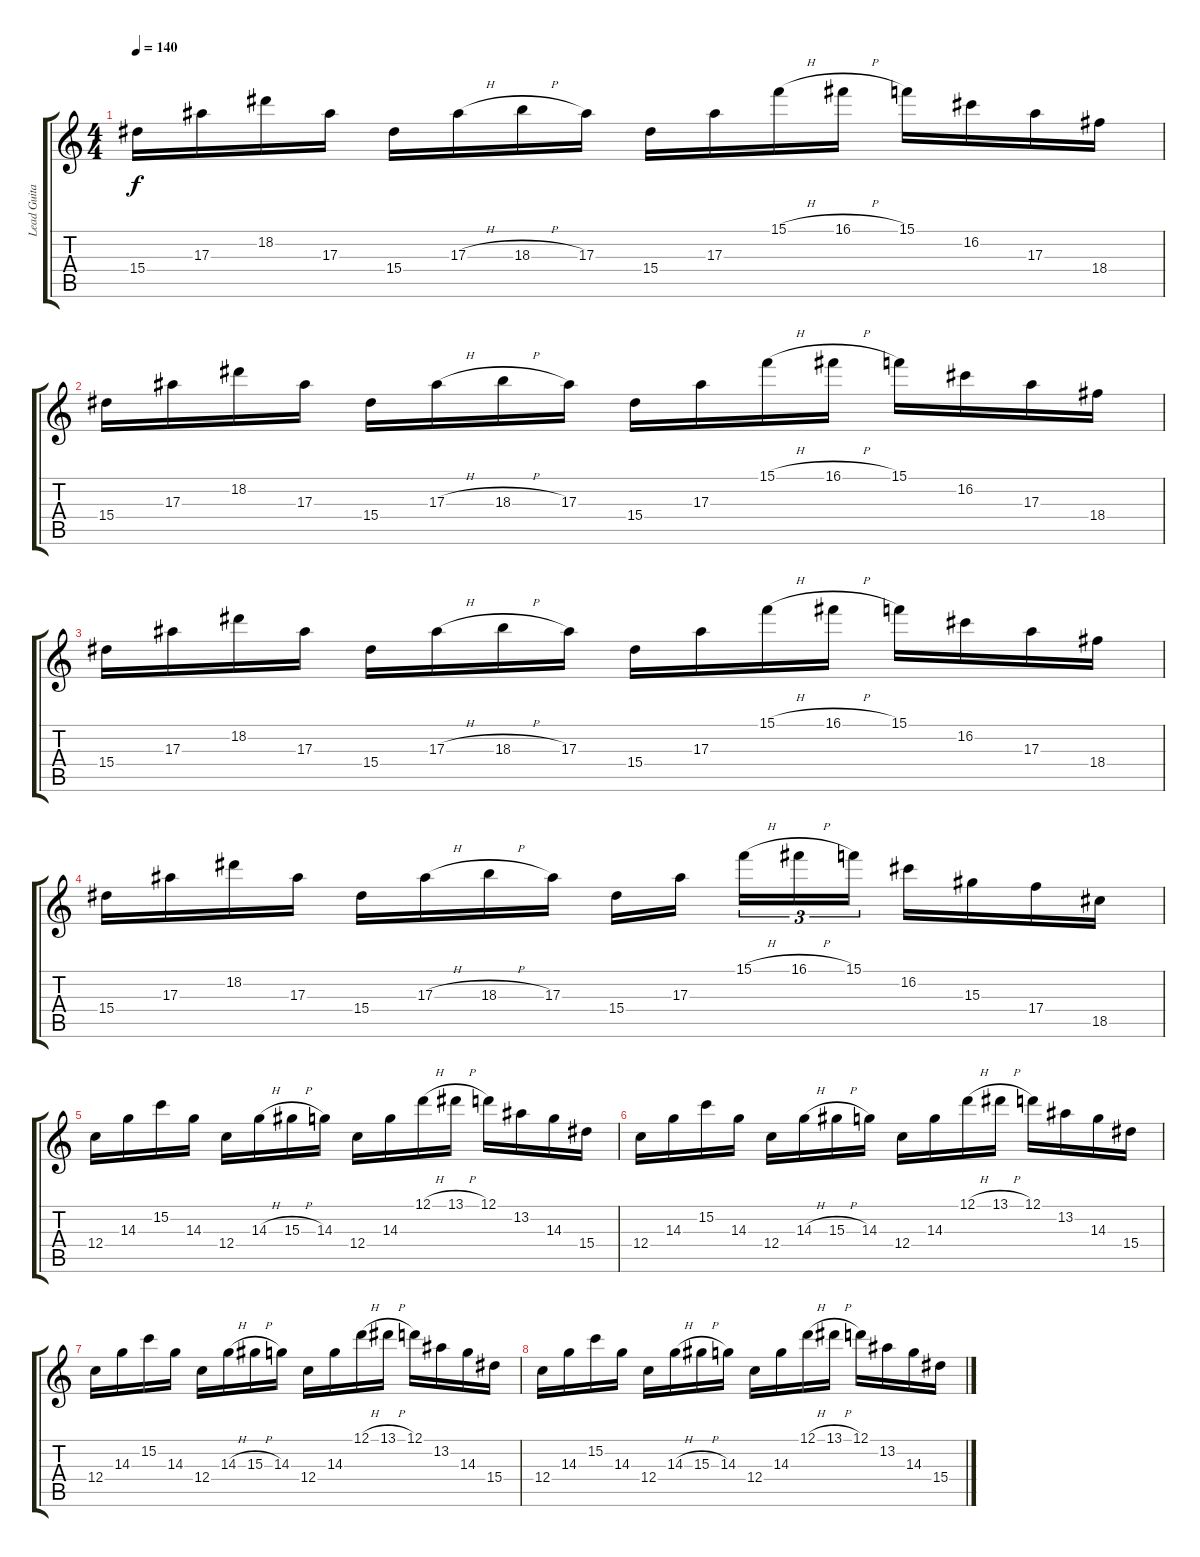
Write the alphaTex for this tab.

\track ("Lead Guitar" "Lead Guita") {instrument distortionguitar}
\staff {score tabs}
\tuning (D4 A3 F3 C3 G2 D2) {hide}
\ts (4 4)
\tempo 140
\clef g2
\ks c
15.4.16{dy f} 17.3.16 18.2.16 17.3.16 15.4.16 17.3{h}.16 18.3{h}.16 17.3.16 15.4.16 17.3.16 15.1{h}.16 16.1{h}.16 15.1.16 16.2.16 17.3.16 18.4.16 |
15.4.16 17.3.16 18.2.16 17.3.16 15.4.16 17.3{h}.16 18.3{h}.16 17.3.16 15.4.16 17.3.16 15.1{h}.16 16.1{h}.16 15.1.16 16.2.16 17.3.16 18.4.16 |
15.4.16 17.3.16 18.2.16 17.3.16 15.4.16 17.3{h}.16 18.3{h}.16 17.3.16 15.4.16 17.3.16 15.1{h}.16 16.1{h}.16 15.1.16 16.2.16 17.3.16 18.4.16 |
15.4.16 17.3.16 18.2.16 17.3.16 15.4.16 17.3{h}.16 18.3{h}.16 17.3.16 15.4.16 17.3.16{beam splitsecondary} 15.1{h}.16{tu (3 2)} 16.1{h}.16{tu (3 2)} 15.1.16{tu (3 2)} 16.2.16 15.3.16 17.4.16 18.5.16 |
12.4.16 14.3.16 15.2.16 14.3.16 12.4.16 14.3{h}.16 15.3{h}.16 14.3.16 12.4.16 14.3.16 12.1{h}.16 13.1{h}.16 12.1.16 13.2.16 14.3.16 15.4.16 |
12.4.16 14.3.16 15.2.16 14.3.16 12.4.16 14.3{h}.16 15.3{h}.16 14.3.16 12.4.16 14.3.16 12.1{h}.16 13.1{h}.16 12.1.16 13.2.16 14.3.16 15.4.16 |
12.4.16 14.3.16 15.2.16 14.3.16 12.4.16 14.3{h}.16 15.3{h}.16 14.3.16 12.4.16 14.3.16 12.1{h}.16 13.1{h}.16 12.1.16 13.2.16 14.3.16 15.4.16 |
12.4.16 14.3.16 15.2.16 14.3.16 12.4.16 14.3{h}.16 15.3{h}.16 14.3.16 12.4.16 14.3.16 12.1{h}.16 13.1{h}.16 12.1.16 13.2.16 14.3.16 15.4.16
